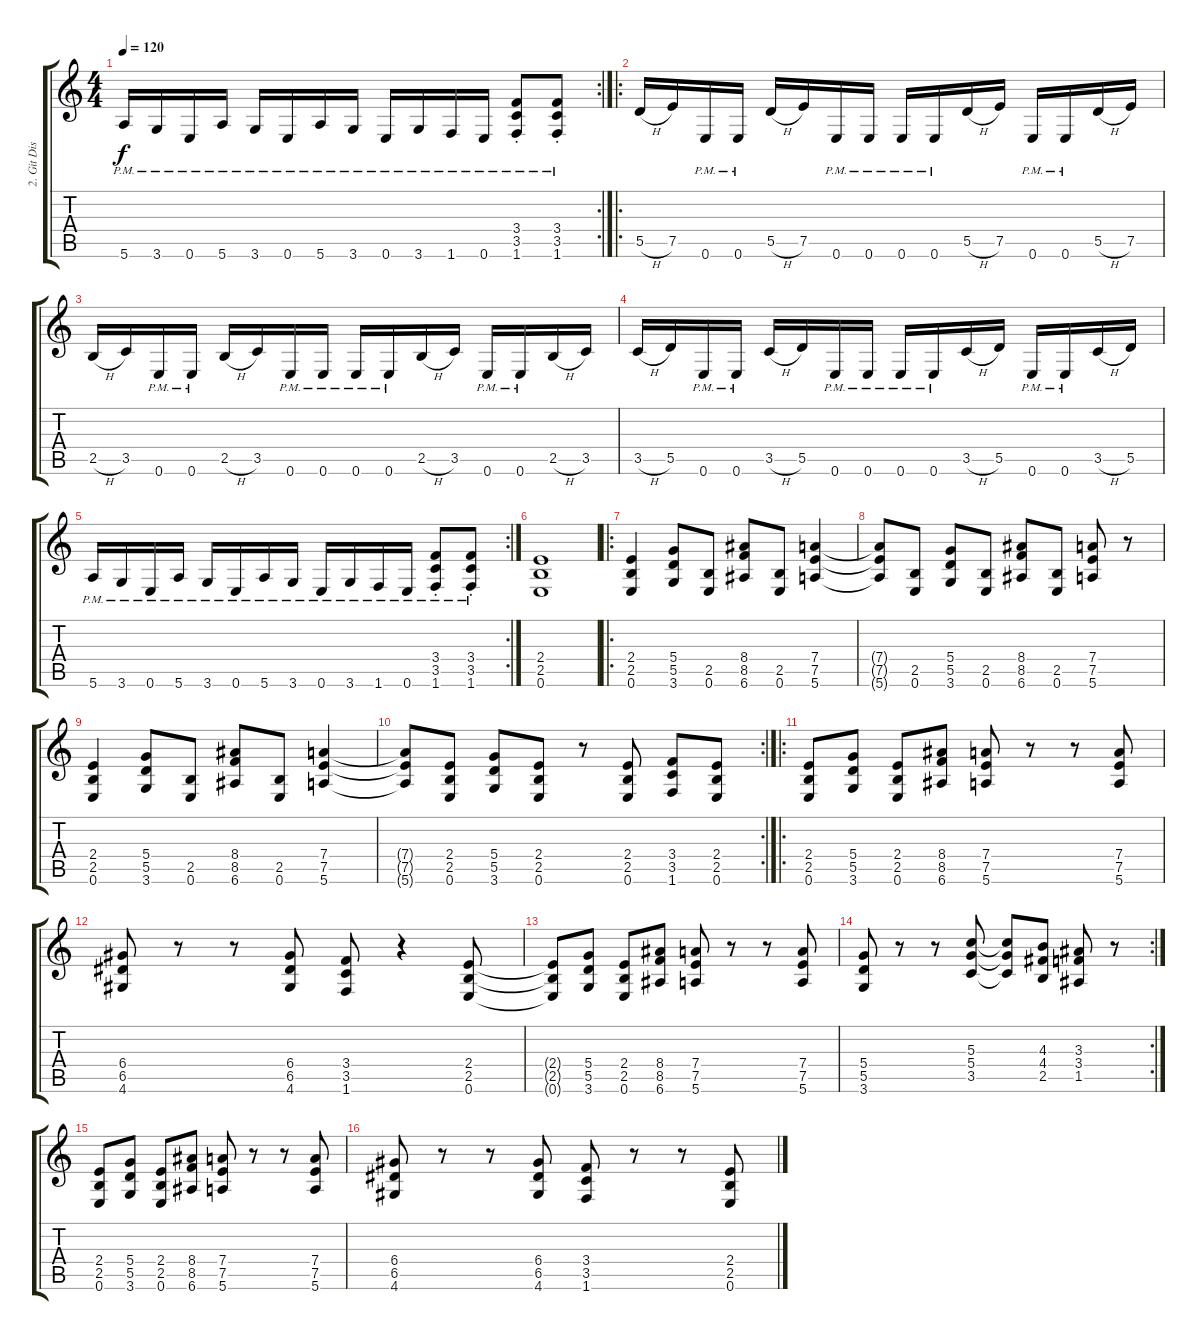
\track ("2. Git Dist" "2. Git Dis") {instrument distortionguitar}
\staff {score tabs}
\tuning (E4 B3 G3 D3 A2 E2) {hide}
\rc 2
\ts (4 4)
\tempo 120
\clef g2
\ks c
5.6{pm}.16{dy f} 3.6{pm}.16 0.6{pm}.16 5.6{pm}.16 3.6{pm}.16 0.6{pm}.16 5.6{pm}.16 3.6{pm}.16 0.6{pm}.16 3.6{pm}.16 1.6{pm}.16 0.6{pm}.16 (3.4{pm st} 3.5{pm st} 1.6{pm st}).8 (3.4{pm st} 3.5{pm st} 1.6{pm st}).8 |
\ro
5.5{h}.16 7.5.16 0.6{pm}.16 0.6{pm}.16 5.5{h}.16 7.5.16 0.6{pm}.16 0.6{pm}.16 0.6{pm}.16 0.6{pm}.16 5.5{h}.16 7.5.16 0.6{pm}.16 0.6{pm}.16 5.5{h}.16 7.5.16 |
2.5{h}.16 3.5.16 0.6{pm}.16 0.6{pm}.16 2.5{h}.16 3.5.16 0.6{pm}.16 0.6{pm}.16 0.6{pm}.16 0.6{pm}.16 2.5{h}.16 3.5.16 0.6{pm}.16 0.6{pm}.16 2.5{h}.16 3.5.16 |
3.5{h}.16 5.5.16 0.6{pm}.16 0.6{pm}.16 3.5{h}.16 5.5.16 0.6{pm}.16 0.6{pm}.16 0.6{pm}.16 0.6{pm}.16 3.5{h}.16 5.5.16 0.6{pm}.16 0.6{pm}.16 3.5{h}.16 5.5.16 |
\rc 2
5.6{pm}.16 3.6{pm}.16 0.6{pm}.16 5.6{pm}.16 3.6{pm}.16 0.6{pm}.16 5.6{pm}.16 3.6{pm}.16 0.6{pm}.16 3.6{pm}.16 1.6{pm}.16 0.6{pm}.16 (3.4{pm st} 3.5{pm st} 1.6{pm st}).8 (3.4{pm st} 3.5{pm st} 1.6{pm st}).8 |
(2.4 2.5 0.6).1 |
\ro
(2.4 2.5 0.6).4 (5.4 5.5 3.6).8 (2.5 0.6).8 (8.4 8.5 6.6).8 (2.5 0.6).8 (7.4 7.5 5.6).4 |
(7.4{t} 7.5{t} 5.6{t}).8 (2.5 0.6).8 (5.4 5.5 3.6).8 (2.5 0.6).8 (8.4 8.5 6.6).8 (2.5 0.6).8 (7.4 7.5 5.6).8 r.8 |
(2.4 2.5 0.6).4 (5.4 5.5 3.6).8 (2.5 0.6).8 (8.4 8.5 6.6).8 (2.5 0.6).8 (7.4 7.5 5.6).4 |
\rc 2
(7.4{t} 7.5{t} 5.6{t}).8 (2.4 2.5 0.6).8 (5.4 5.5 3.6).8 (2.4 2.5 0.6).8 r.8 (2.4 2.5 0.6).8 (3.4 3.5 1.6).8 (2.4 2.5 0.6).8 |
\ro
(2.4 2.5 0.6).8 (5.4 5.5 3.6).8 (2.4 2.5 0.6).8 (8.4 8.5 6.6).8 (7.4 7.5 5.6).8 r.8 r.8 (7.4 7.5 5.6).8 |
(6.4 6.5 4.6).8 r.8 r.8 (6.4 6.5 4.6).8 (3.4 3.5 1.6).8 r.4 (2.4 2.5 0.6).8 |
(2.4{t} 2.5{t} 0.6{t}).8 (5.4 5.5 3.6).8 (2.4 2.5 0.6).8 (8.4 8.5 6.6).8 (7.4 7.5 5.6).8 r.8 r.8 (7.4 7.5 5.6).8 |
\rc 2
(5.4 5.5 3.6).8 r.8 r.8 (5.3 5.4 3.5).8 (5.3{t} 5.4{t} 3.5{t}).8 (4.3 4.4 2.5).8 (3.3 3.4 1.5).8 r.8 |
(2.4 2.5 0.6).8 (5.4 5.5 3.6).8 (2.4 2.5 0.6).8 (8.4 8.5 6.6).8 (7.4 7.5 5.6).8 r.8 r.8 (7.4 7.5 5.6).8 |
(6.4 6.5 4.6).8 r.8 r.8 (6.4 6.5 4.6).8 (3.4 3.5 1.6).8 r.8 r.8 (2.4 2.5 0.6).8
